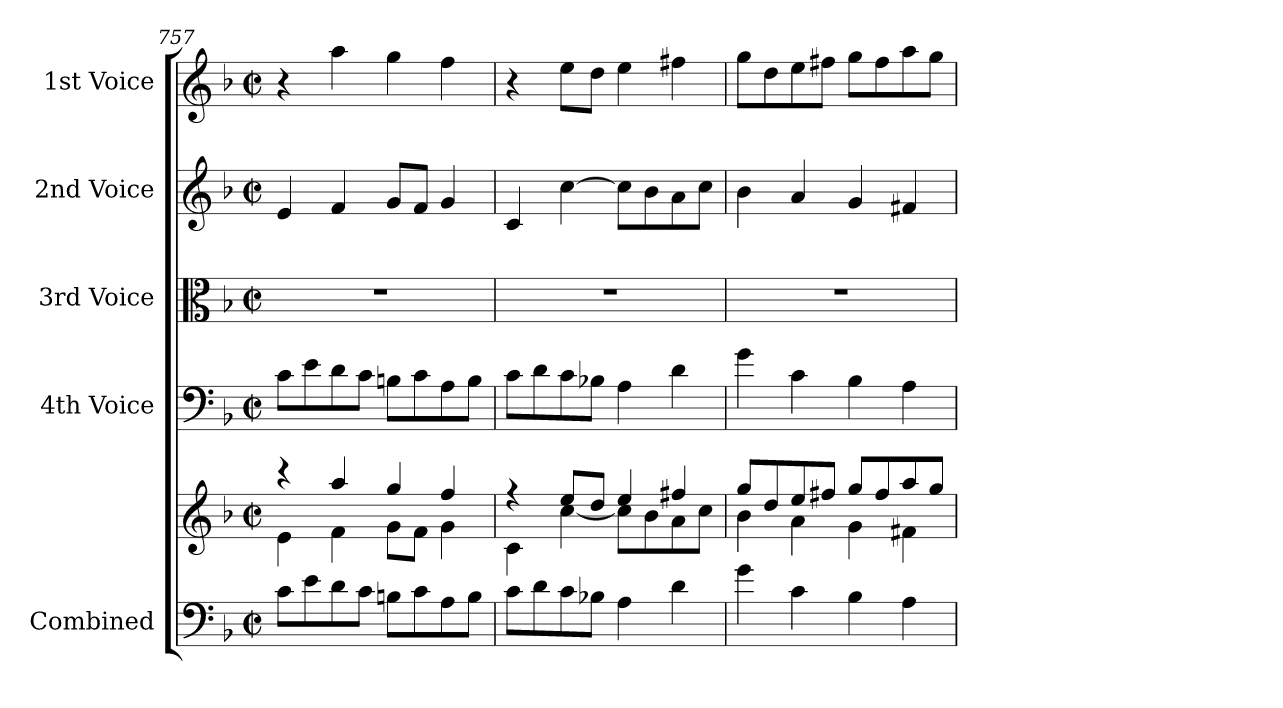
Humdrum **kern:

**kern	**kern	**kern	**kern	**kern	**kern
*part5	*part5	*part4	*part3	*part2	*part1
*staff6	*staff5	*staff4	*staff3	*staff2	*staff1
*I"Combined	*	*I"4th Voice	*I"3rd Voice	*I"2nd Voice	*I"1st Voice
*clefF4	*clefG2	*clefF4	*clefC3	*clefG2	*clefG2
*k[b-]	*k[b-]	*k[b-]	*k[b-]	*k[b-]	*k[b-]
*M2/2	*M2/2	*M2/2	*M2/2	*M2/2	*M2/2
*met(c|)	*met(c|)	*met(c|)	*met(c|)	*met(c|)	*met(c|)
=757	=757	=757	=757	=757	=757
*	*^	*	*	*	*
8c\L	4r	4e\	8c\L	1r	4e/	4r
8e\	.	.	8e\	.	.	.
8d\	4aa/	4f\	8d\	.	4f/	4aa\
8c\J	.	.	8c\J	.	.	.
8Bn\L	4gg/	8g\L	8Bn\L	.	8g/L	4gg\
8c\	.	8f\J	8c\	.	8f/J	.
8A\	4ff/	4g\	8A\	.	4g/	4ff\
8B\J	.	.	8B\J	.	.	.
=758	=758	=758	=758	=758	=758	=758
8c\L	4r	4c\	8c\L	1r	4c/	4r
8d\	.	.	8d\	.	.	.
8c\	8ee/L	[4cc\	8c\	.	[4cc\	8ee\L
8B-X\J	8dd/J	.	8B-X\J	.	.	8dd\J
4A\	4ee/	8cc\L]	4A\	.	8cc\L]	4ee\
.	.	8b-\	.	.	8b-\	.
4d\	4ff#X/	8a\	4d\	.	8a\	4ff#X\
.	.	8cc\J	.	.	8cc\J	.
=759	=759	=759	=759	=759	=759	=759
4g\	8gg/L	4b-\	4g\	1r	4b-\	8gg\L
.	8dd/	.	.	.	.	8dd\
4c\	8ee/	4a\	4c\	.	4a/	8ee\
.	8ff#X/J	.	.	.	.	8ff#X\J
4B-\	8gg/L	4g\	4B-\	.	4g/	8gg\L
.	8ff#/	.	.	.	.	8ff#\
4A\	8aa/	4f#X\	4A\	.	4f#X/	8aa\
.	8gg/J	.	.	.	.	8gg\J
*	*v	*v	*	*	*	*
=	=	=	=	=	=
*-	*-	*-	*-	*-	*-
